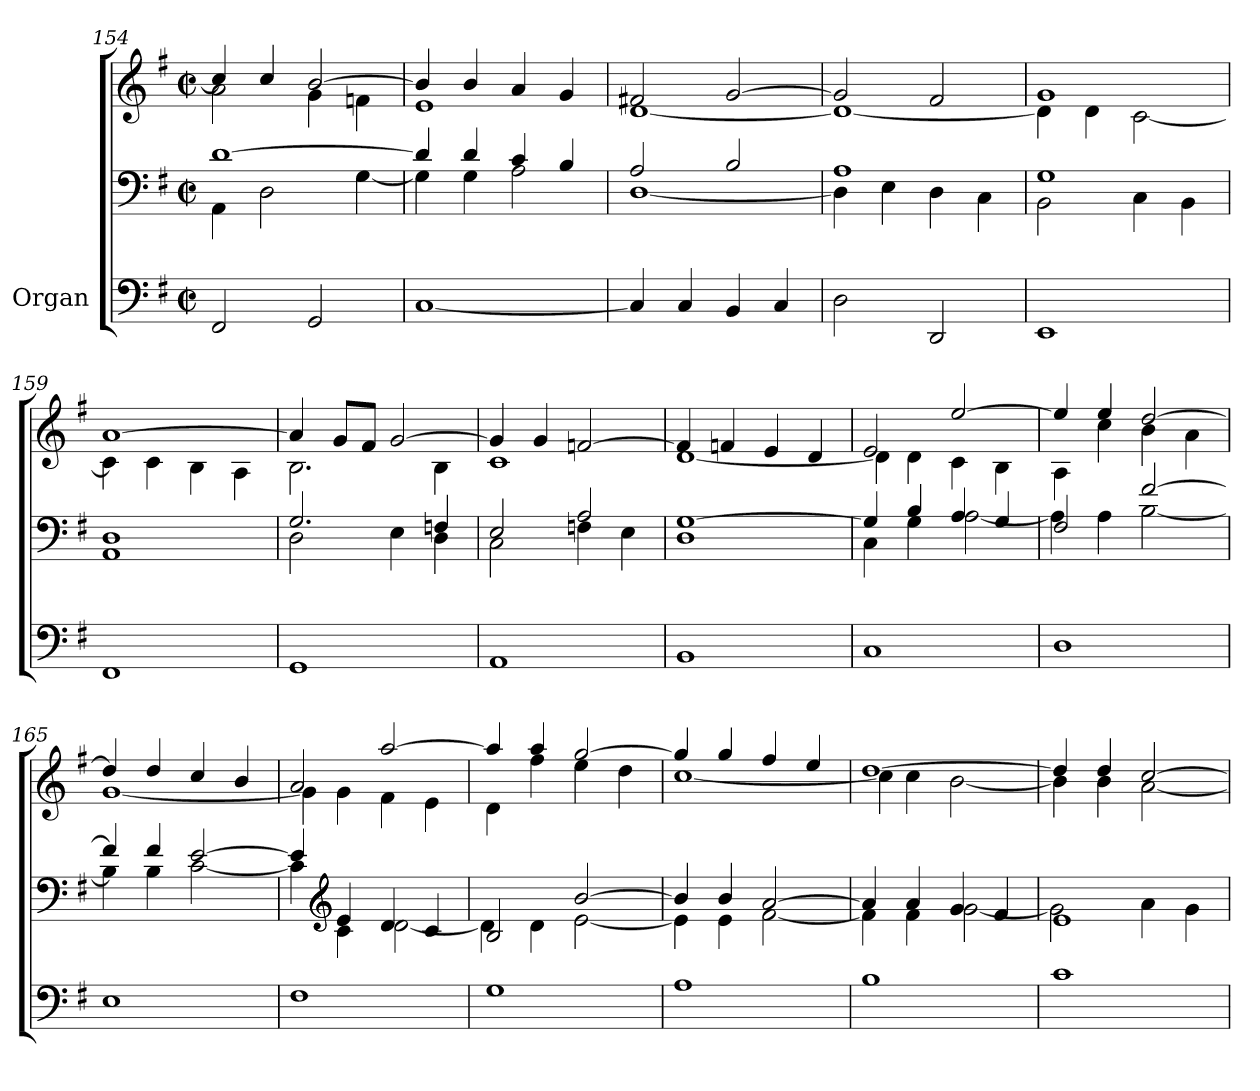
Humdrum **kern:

**kern	**kern	**kern
*part1	*part1	*part1
*staff3	*staff2	*staff1
*I"Organ	*	*
*clefF4	*clefF4	*clefG2
*k[f#]	*k[f#]	*k[f#]
*M2/2	*M2/2	*M2/2
*met(c|)	*met(c|)	*met(c|)
=154	=154	=154
*	*^	*^
2FF#/	[1d	4AA\	4cc/]	2a\
.	.	2D\	4cc/	.
2GG/	.	.	[2b/	4g\
.	.	[4G\	.	4fn\
=155	=155	=155	=155	=155
[1C	4d/]	4G\]	4b/]	1e
.	4d/	4G\	4b/	.
.	4c/	2A\	4a/	.
.	4B/	.	4g/	.
=156	=156	=156	=156	=156
4C/]	2A/	[1D	2f#X/	[1d
4C/	.	.	.	.
4BB/	2B/	.	[2g/	.
4C/	.	.	.	.
!!LO:PB:g=z	!!
=157	=157	=157	=157	=157
2D\	1A	4D\]	2g/]	1d_
.	.	4E\	.	.
2DD/	.	4D\	2f#/	.
.	.	4C\	.	.
=158	=158	=158	=158	=158
1EE	1G	2BB\	1g	4d\]
.	.	.	.	4d\
.	.	4C\	.	[2c\
.	.	4BB\	.	.
=159	=159	=159	=159	=159
1FF#	1D	1AA	[1a	4c\]
.	.	.	.	4c\
.	.	.	.	4B\
.	.	.	.	4A\
=160	=160	=160	=160	=160
1GG	2.G/	2D\	4a/]	2.B\
.	.	.	8g/L	.
.	.	.	8f#/J	.
.	.	4E\	[2g/	.
.	4Fn/	4D\	.	4B\
=161	=161	=161	=161	=161
1AA	2E/	2C\	4g/]	1c
.	.	.	4g/	.
.	2A/	4Fn\	[2fn/	.
.	.	4E\	.	.
=162	=162	=162	=162	=162
1BB	[1G	1D	4f/]	[1d
.	.	.	4fn/	.
.	.	.	4e/	.
.	.	.	4d/	.
=163	=163	=163	=163	=163
1C	4G/]	4C\	2e/	4d\]
.	4B/	4G\	.	4d\
.	4A/	[2A\	[2ee/	4c\
.	4G/	.	.	4B\
!!LO:PB:g=z	!!
=164	=164	=164	=164	=164
1D	2F#/	4A\]	4ee/]	4A\
.	.	4A\	4ee/	4cc\
.	[2f#/	[2B\	[2dd/	4b\
.	.	.	.	4a\
=165	=165	=165	=165	=165
1E	4f#/]	4B\]	4dd/]	[1g
.	4f#/	4B\	4dd/	.
.	[2e/	[2c\	4cc/	.
.	.	.	4b/	.
=166	=166	=166	=166	=166
1F#	4e/]	4c\]	2a/	4g\]
*	*clefG2	*	*	*
.	4e/	4c\	.	4g\
.	4d/	[2d\	[2aa/	4f#\
.	4c/	.	.	4e\
=167	=167	=167	=167	=167
1G	2B/	4d\]	4aa/]	4d\
.	.	4d\	4aa/	4ff#\
.	[2b/	[2e\	[2gg/	4ee\
.	.	.	.	4dd\
=168	=168	=168	=168	=168
1A	4b/]	4e\]	4gg/]	[1cc
.	4b/	4e\	4gg/	.
.	[2a/	[2f#\	4ff#/	.
.	.	.	4ee/	.
=169	=169	=169	=169	=169
1B	4a/]	4f#\]	[1dd	4cc\]
.	4a/	4f#\	.	4cc\
.	4g/	[2g\	.	[2b\
.	4f#/	.	.	.
=170	=170	=170	=170	=170
1c	1e	2g\]	4dd/]	4b\]
.	.	.	4dd/	4b\
.	.	4a\	[2cc/	[2a\
.	.	4g\	.	.
*	*v	*v	*	*
*	*	*v	*v
=	=	=
*-	*-	*-
